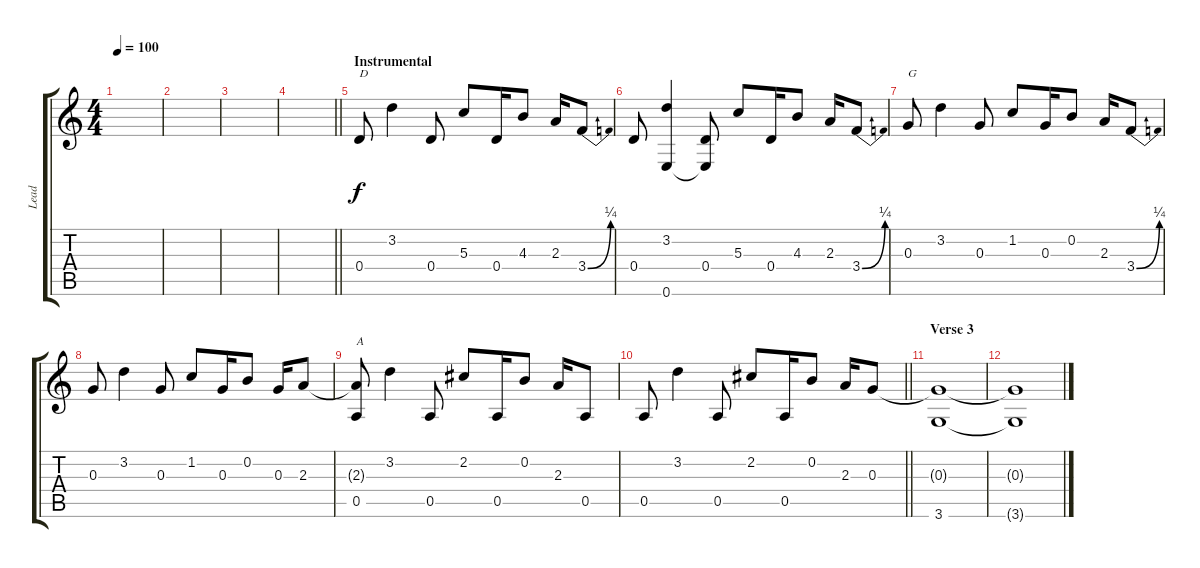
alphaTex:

\track ("Lead" "Lead") {instrument distortionguitar}
\staff {score tabs}
\tuning (E4 B3 G3 D3 A2 E2) {hide}
\ts (4 4)
\tempo 100
\clef g2
\ks c
|
|
|
\barLineRight lightlight
|
\section ("" "Instrumental")
0.4.8{txt "D"} 3.2.4 0.4.8 5.3.8 0.4.16 4.3.8 2.3.16 3.4{be (bend 0 0 60 1)}.8 |
0.4.8 (3.2 0.6).4 (0.4 0.6{t}).8 5.3.8 0.4.16 4.3.8 2.3.16 3.4{be (bend 0 0 60 1)}.8 |
0.3.8{txt "G"} 3.2.4 0.3.8 1.2.8 0.3.16 0.2.8 2.3.16 3.4{be (bend 0 0 60 1)}.8 |
0.3.8 3.2.4 0.3.8 1.2.8 0.3.16 0.2.8 0.3.16 2.3.8 |
(2.3{t} 0.5).8{txt "A"} 3.2.4 0.5.8 2.2.8 0.5.16 0.2.8 2.3.16 0.5.8 |
\barLineRight lightlight
0.5.8 3.2.4 0.5.8 2.2.8 0.5.16 0.2.8 2.3.16 0.3.8 |
\section ("" "Verse 3")
(0.3{t} 3.6).1 |
(0.3{t} 3.6{t}).1
